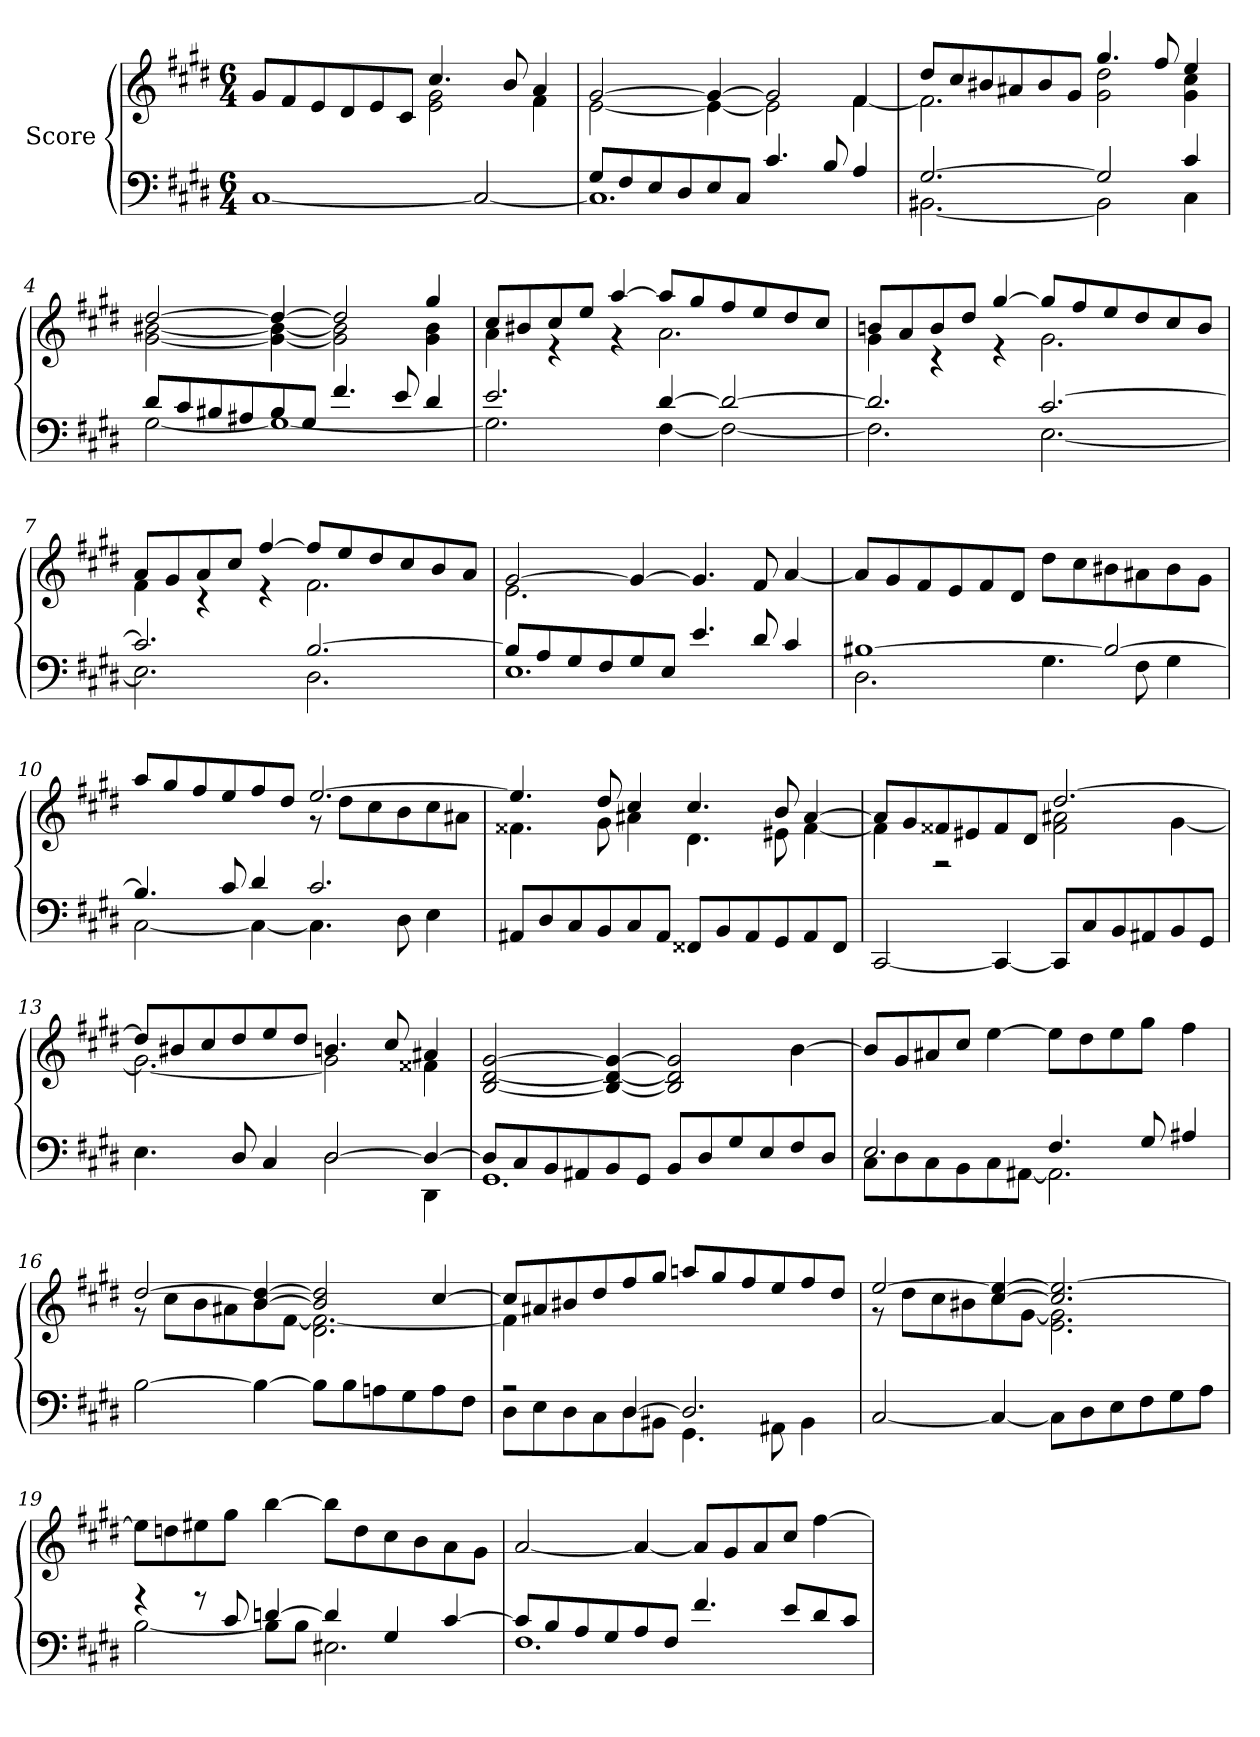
**kern	**kern
*part1	*part1
*staff2	*staff1
*I"Score	*
*clefF4	*clefG2
*k[f#c#g#d#]	*k[f#c#g#d#]
*M6/4	*M6/4
=1	=1
*	*^
[1C#	8g#/L	2.ryy
.	8f#/	.
.	8e/	.
.	8d#/	.
.	8e/	.
.	8c#/J	.
.	4.cc#/	2e\ 2g#\
2C#/_	.	.
.	8b/	.
.	4a/	4f#\
=2	=2	=2
*^	*	*
8G#/L	1.C#]	[2g#/	[2e\
8F#/	.	.	.
8E/	.	.	.
8D#/	.	.	.
8E/	.	4g#/_	4e\_
8C#/J	.	.	.
4.c#/	.	2g#/]	2e\]
8B/	.	.	.
4A/	.	4f#/	[4f#\
=3	=3	=3	=3
[2.G#/	[2.BB#X\	8dd#/L	2.f#\]
.	.	8cc#/	.
.	.	8b#X/	.
.	.	8a#X/	.
.	.	8b#/	.
.	.	8g#/J	.
2G#/]	2BB#\]	4.gg#/	2g#\ 2dd#\
.	.	8ff#/	.
4c#/	4C#\	4ee/	4g#\ 4cc#\
!!LO:LB:g=z	!!
=4	=4	=4	=4
8d#/L	[2G#\	[2dd#/	[2g#\ [2b#X\
8c#/	.	.	.
8B#X/	.	.	.
8A#X/	.	.	.
8B#/	1G#_	4dd#/_	4g#\_ 4b#\_
8G#/J	.	.	.
4.f#/	.	2dd#/]	2g#\] 2b#\]
8e/	.	.	.
4d#/	.	4gg#/	4g#\ 4b#\
=5	=5	=5	=5
2.e/	2.G#\]	8cc#/L	4a\
.	.	8b#X/	.
.	.	8cc#/	4r
.	.	8ee/J	.
.	.	[4aa/	4r
[4d#/	[4F#\	8aa/L]	2.a\
.	.	8gg#/	.
2d#/_	2F#\_	8ff#/	.
.	.	8ee/	.
.	.	8dd#/	.
.	.	8cc#/J	.
=6	=6	=6	=6
2.d#/]	2.F#\]	8bn/L	4g#\
.	.	8a/	.
.	.	8b/	4r
.	.	8dd#/J	.
.	.	[4gg#/	4r
[2.c#/	[2.E\	8gg#/L]	2.g#\
.	.	8ff#/	.
.	.	8ee/	.
.	.	8dd#/	.
.	.	8cc#/	.
.	.	8b/J	.
!!LO:LB:g=z	!!
=7	=7	=7	=7
2.c#/]	2.E\]	8a/L	4f#\
.	.	8g#/	.
.	.	8a/	4r
.	.	8cc#/J	.
.	.	[4ff#/	4r
[2.B/	2.D#\	8ff#/L]	2.f#\
.	.	8ee/	.
.	.	8dd#/	.
.	.	8cc#/	.
.	.	8b/	.
.	.	8a/J	.
=8	=8	=8	=8
8B/L]	1.E	[2g#/	2.e\
8A/	.	.	.
8G#/	.	.	.
8F#/	.	.	.
8G#/	.	4g#/_	.
8E/J	.	.	.
4.e/	.	4.g#/]	2.ryy
8d#/	.	8f#/	.
4c#/	.	[4a/	.
*	*	*v	*v
=9	=9	=9
[1B#X	2.D#\	8a/L]
.	.	8g#/
.	.	8f#/
.	.	8e/
.	.	8f#/
.	.	8d#/J
.	4.G#\	8dd#\L
.	.	8cc#\
2B#/_	.	8b#X\
.	8F#\	8a#X\
.	4G#\	8b#\
.	.	8g#\J
!!LO:LB:g=z
=10	=10	=10
*	*	*^
4.B#/]	[2C#\	8aa/L	2.ryy
.	.	8gg#/	.
.	.	8ff#/	.
8c#/	.	8ee/	.
4d#/	4C#\_	8ff#/	.
.	.	8dd#/J	.
2.c#/	4.C#\]	[2.ee/	8r
.	.	.	8dd#\L
.	.	.	8cc#\
.	8D#\	.	8b\
.	4E\	.	8cc#\
.	.	.	8a#X\J
*v	*v	*	*
=11	=11	=11
8AA#X/L	4.ee/]	4.f##X\
8D#/	.	.
8C#/	.	.
8BB/	8dd#/	8g#\
8C#/	4cc#/	4a#X\
8AA#/J	.	.
8FF##X/L	4.cc#/	4.d#\
8BB/	.	.
8AA#/	.	.
8GG#/	8b/	8e#X\
8AA#/	[4a#/	[4f##i\
8FF##/J	.	.
!!LO:LB:g=z	!!
=12	=12	=12
[2CC#/	8a#/L]	4f##\]
.	8g#/	.
.	8f##X/	2r
.	8e#X/	.
4CC#/_	8f##/	.
.	8d#/J	.
8CC#/L]	[2.dd#/	2f##i\ 2a#X\
8C#/	.	.
8BB/	.	.
8AA#X/	.	.
8BB/	.	[4g#\
8GG#/J	.	.
=13	=13	=13
*^	*	*
4.E\	2.ryy	8dd#/L]	2.g#\_
.	.	8b#X/	.
.	.	8cc#/	.
8D#/	.	8dd#/	.
4C#/	.	8ee/	.
.	.	8dd#/J	.
[2D#/	2D#\	4.bn/	2g#\]
.	.	8cc#/	.
4D#/_	4DD#\	4a#X/	4f##X\
*	*	*v	*v
=14	=14	=14
8D#/L]	1.GG#	[2B/ [2d#/ [2g#/
8C#/	.	.
8BB/	.	.
8AA#X/	.	.
8BB/	.	4B/_ 4d#/_ 4g#/_
8GG#/J	.	.
8BB/L	.	2B/] 2d#/] 2g#/]
8D#/	.	.
8G#/	.	.
8E/	.	.
8F#/	.	[4b\
8D#/J	.	.
!!LO:LB:g=z
=15	=15	=15
2.E/	8C#\L	8b/L]
.	8D#\	8g#/
.	8C#\	8a#X/
.	8BB\	8cc#/J
.	8C#\	[4ee\
.	[8AA#X\J	.
4.F#/	2.AA#\]	8ee\L]
.	.	8dd#\
.	.	8ee\
8G#/	.	8gg#\J
4A#X/	.	4ff#\
*v	*v	*
=16	=16
*	*^
[2B\	[2dd#/	8r
.	.	8cc#\L
.	.	8b\
.	.	8a#X\
4B\_	[4b/ 4dd#/_	8b\
.	.	[8f#\J
8B\L]	2b/] 2dd#/]	2.d#\ 2.f#\_
8B\	.	.
8An\	.	.
8G#\	.	.
8A\	[4cc#/	.
8F#\J	.	.
=17	=17	=17
*^	*	*
2r	8D#\L	8cc#/L]	4f#\]
.	8E\	8a#X/	.
.	8D#\	8b#X/	1ryy
.	8C#\	8dd#/	.
[4D#/	8D#\	8ff#/	.
.	8BB#X\J	8gg#/J	.
2.D#/]	4.GG#\	8aan/L	.
.	.	8gg#/	.
.	.	8ff#/	.
.	8AA#X\	8ee/	.
.	4BB#\	8ff#/	4ryy
.	.	8dd#/J	.
*v	*v	*	*
!!LO:PB:g=z	!!
=18	=18	=18
[2C#/	[2ee/	8r
.	.	8dd#\L
.	.	8cc#\
.	.	8b#X\
4C#/_	[4cc#/ 4ee/_	8cc#\
.	.	[8g#\J
8C#\L]	2.cc#/] 2.ee/_	2.e\ 2.g#\]
8D#\	.	.
8E\	.	.
8F#\	.	.
8G#\	.	.
8A\J	.	.
*	*v	*v
=19	=19
*^	*
4r	[2B\	8ee\L]
.	.	8ddn\
8r	.	8ee#X\
8c#/	.	8gg#\J
[4dn/	8B\L]	[4bb\
.	8B\J	.
4d/]	2.E#X\	8bb\L]
.	.	8dd\
4G#/	.	8cc#\
.	.	8b\
[4c#/	.	8a\
.	.	8g#\J
=20	=20	=20
8c#/L]	1.F#	[2a/
8B/	.	.
8A/	.	.
8G#/	.	.
8A/	.	4a/_
8F#/J	.	.
4.f#/	.	8a/L]
.	.	8g#/
.	.	8a/
8e/L	.	8cc#/J
8d#/	.	[4ff#\
8c#/J	.	.
*v	*v	*
=	=
*-	*-
